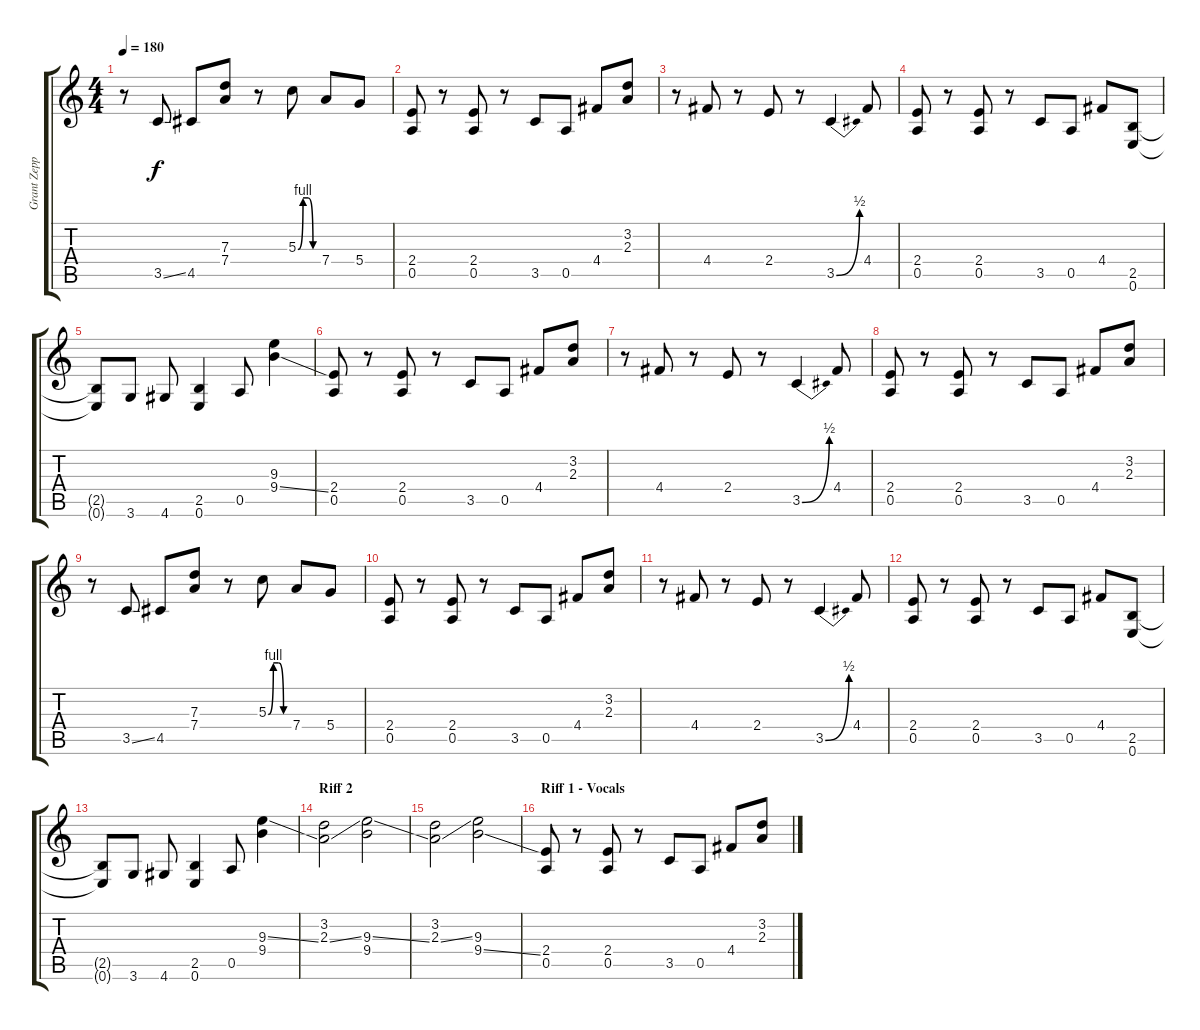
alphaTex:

\track ("Grant Zeppelin" "Grant Zepp") {instrument distortionguitar}
\staff {score tabs}
\tuning (E4 B3 G3 D3 A2 E2) {hide}
\ts (4 4)
\tempo 180
\clef g2
\ks c
r.8{dy f} 3.5{ss}.8 4.5.8 (7.3 7.4).8 r.8 5.3{be (custom 0 0 15 4 30 4 45 0 60 0)}.8 7.4.8 5.4.8 |
(2.4 0.5).8 r.8 (2.4 0.5).8 r.8 3.5.8 0.5.8 4.4.8 (3.2 2.3).8 |
r.8 4.4.8 r.8 2.4.8 r.8 3.5{be (bend 0 0 60 2)}.4 4.4.8 |
(2.4 0.5).8 r.8 (2.4 0.5).8 r.8 3.5.8 0.5.8 4.4.8 (2.5 0.6).8 |
(2.5{t} 0.6{t}).8 3.6.8 4.6.8 (2.5 0.6).4 0.5.8 (9.3 9.4{ss}).4 |
(2.4 0.5).8 r.8 (2.4 0.5).8 r.8 3.5.8 0.5.8 4.4.8 (3.2 2.3).8 |
r.8 4.4.8 r.8 2.4.8 r.8 3.5{be (bend 0 0 60 2)}.4 4.4.8 |
(2.4 0.5).8 r.8 (2.4 0.5).8 r.8 3.5.8 0.5.8 4.4.8 (3.2 2.3).8 |
r.8 3.5{ss}.8 4.5.8 (7.3 7.4).8 r.8 5.3{be (custom 0 0 15 4 30 4 45 0 60 0)}.8 7.4.8 5.4.8 |
(2.4 0.5).8 r.8 (2.4 0.5).8 r.8 3.5.8 0.5.8 4.4.8 (3.2 2.3).8 |
r.8 4.4.8 r.8 2.4.8 r.8 3.5{be (bend 0 0 60 2)}.4 4.4.8 |
(2.4 0.5).8 r.8 (2.4 0.5).8 r.8 3.5.8 0.5.8 4.4.8 (2.5 0.6).8 |
(2.5{t} 0.6{t}).8 3.6.8 4.6.8 (2.5 0.6).4 0.5.8 (9.3{ss} 9.4).4 |
\section ("" "Riff 2")
(3.2 2.3{ss}).2 (9.3{ss} 9.4).2 |
(3.2 2.3{ss}).2 (9.3 9.4{ss}).2 |
\section ("" "Riff 1 - Vocals")
(2.4 0.5).8 r.8 (2.4 0.5).8 r.8 3.5.8 0.5.8 4.4.8 (3.2 2.3).8
